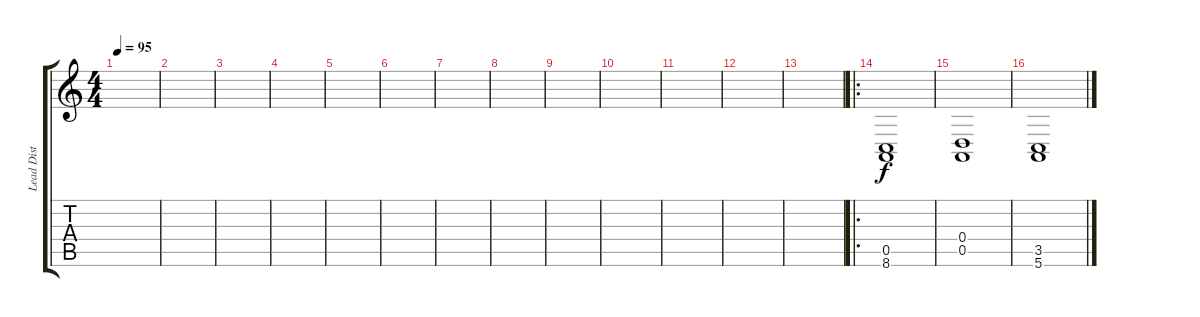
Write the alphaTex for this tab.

\track ("Lead Dist" "Lead Dist") {instrument reedorgan}
\staff {score tabs}
\tuning (E4 B3 G3 D3 A2 E2) {hide}
\ts (4 4)
\tempo 95
\clef g2
\ks c
|
|
|
|
|
|
|
|
|
|
|
|
|
\ro
(0.5 8.6).1 |
(0.4 0.5).1 |
(3.5 5.6).1
